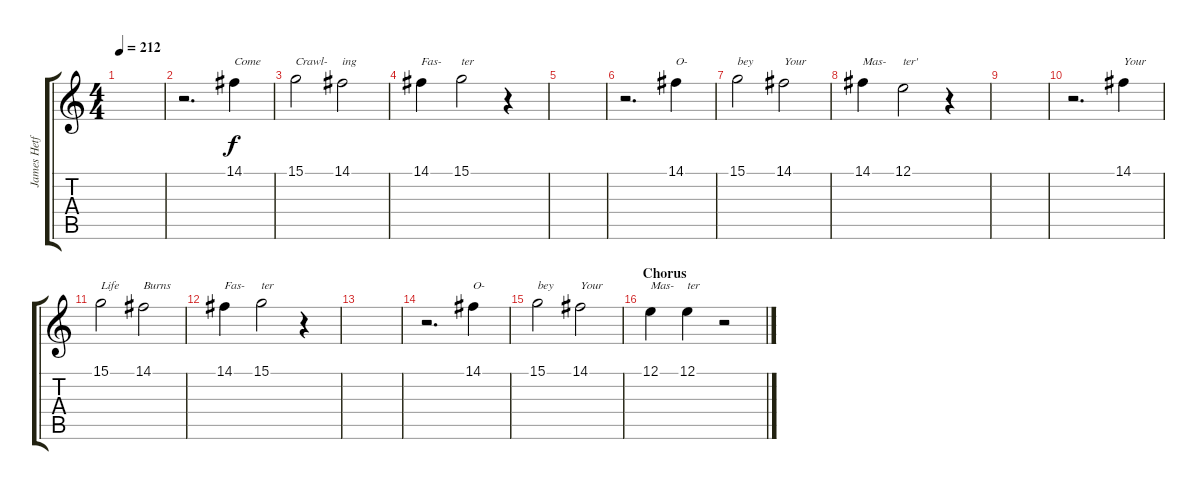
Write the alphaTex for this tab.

\track ("James Hetfield (Vocal)" "James Hetf") {instrument lead1square}
\staff {score tabs}
\tuning (E4 B3 G3 D3 A2 E2) {hide}
\ts (4 4)
\tempo 212
\clef g2
\ks c
|
r.2{d} 14.1.4{txt "Come"} |
15.1.2{txt "Crawl-"} 14.1.2{txt "ing"} |
14.1.4{txt "Fas-"} 15.1.2{txt "ter"} r.4 |
|
r.2{d} 14.1.4{txt "O-"} |
15.1.2{txt "bey"} 14.1.2{txt "Your"} |
14.1.4{txt "Mas-"} 12.1.2{txt "ter'"} r.4 |
|
r.2{d} 14.1.4{txt "Your"} |
15.1.2{txt "Life"} 14.1.2{txt "Burns"} |
14.1.4{txt "Fas-"} 15.1.2{txt "ter"} r.4 |
|
r.2{d} 14.1.4{txt "O-"} |
15.1.2{txt "bey"} 14.1.2{txt "Your"} |
\section ("" "Chorus")
12.1.4{txt "Mas-"} 12.1.4{txt "ter"} r.2
